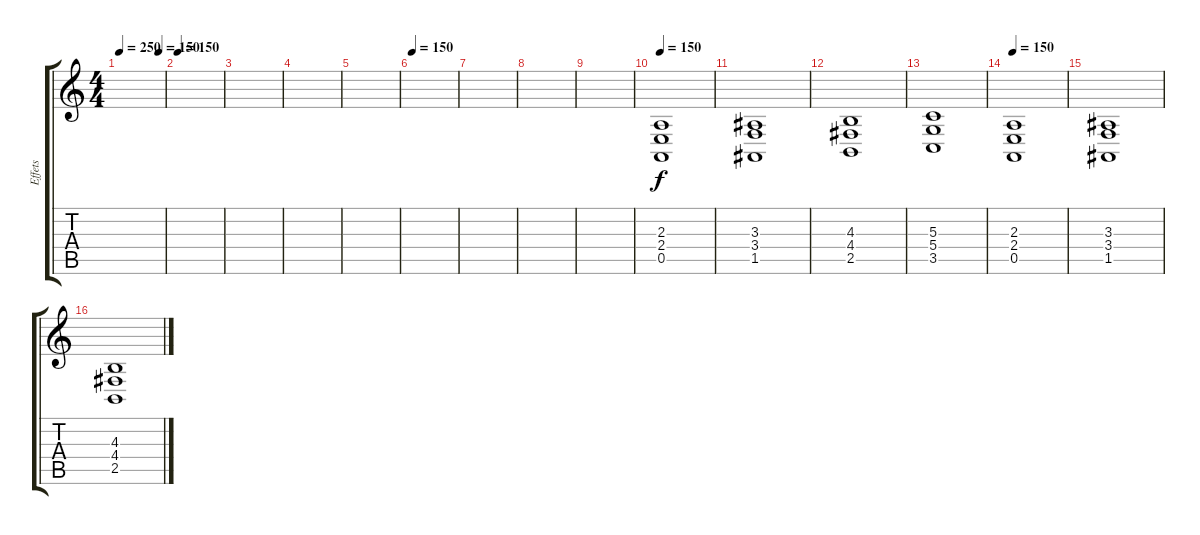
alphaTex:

\track ("Effets" "Effets") {instrument musicbox}
\staff {score tabs}
\tuning (E4 B3 G3 D3 A2 E2) {hide}
\ts (4 4)
\tempo 250
\tempo (150 0.875)
\clef g2
\ks c
|
\tempo 150
|
|
|
|
\tempo 150
|
|
|
|
\tempo 150
(2.3 2.4 0.5).1 |
(3.3 3.4 1.5).1 |
(4.3 4.4 2.5).1 |
(5.3 5.4 3.5).1 |
\tempo 150
(2.3 2.4 0.5).1 |
(3.3 3.4 1.5).1 |
(4.3 4.4 2.5).1
